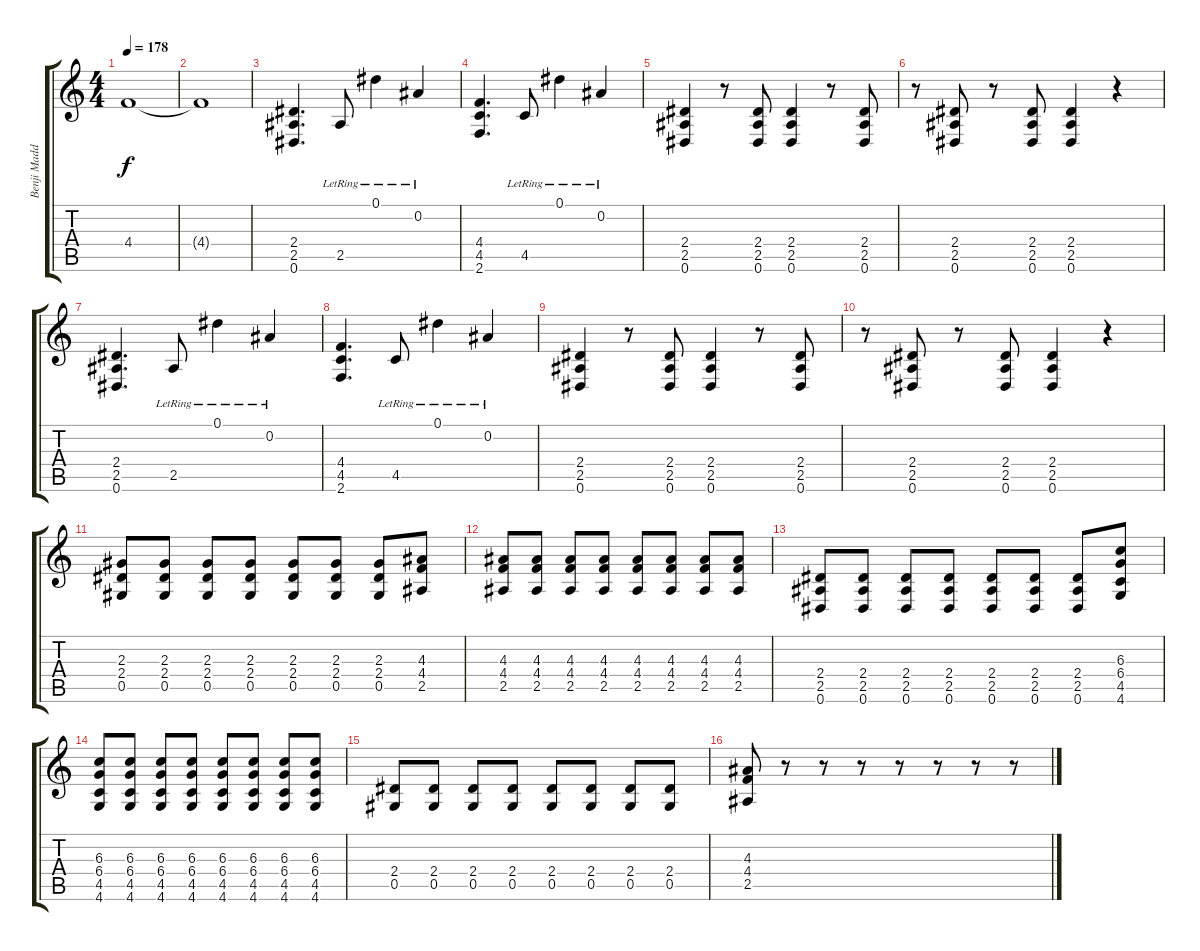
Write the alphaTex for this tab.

\track ("Benji Madden" "Benji Madd") {instrument distortionguitar}
\staff {score tabs}
\tuning (Eb4 Bb3 Gb3 Db3 Ab2 Eb2) {hide}
\ts (4 4)
\tempo 178
\clef g2
\ks c
4.4.1{dy f} |
4.4{t}.1 |
(2.4 2.5 0.6).4{d} 2.5{lr}.8 0.1{lr}.4 0.2{lr}.4 |
(4.4 4.5 2.6).4{d} 4.5{lr}.8 0.1{lr}.4 0.2{lr}.4 |
(2.4 2.5 0.6).4 r.8 (2.4 2.5 0.6).8 (2.4 2.5 0.6).4 r.8 (2.4 2.5 0.6).8 |
r.8 (2.4 2.5 0.6).8 r.8 (2.4 2.5 0.6).8 (2.4 2.5 0.6).4 r.4 |
(2.4 2.5 0.6).4{d} 2.5{lr}.8 0.1{lr}.4 0.2{lr}.4 |
(4.4 4.5 2.6).4{d} 4.5{lr}.8 0.1{lr}.4 0.2{lr}.4 |
(2.4 2.5 0.6).4 r.8 (2.4 2.5 0.6).8 (2.4 2.5 0.6).4 r.8 (2.4 2.5 0.6).8 |
r.8 (2.4 2.5 0.6).8 r.8 (2.4 2.5 0.6).8 (2.4 2.5 0.6).4 r.4 |
(2.3 2.4 0.5).8 (2.3 2.4 0.5).8 (2.3 2.4 0.5).8 (2.3 2.4 0.5).8 (2.3 2.4 0.5).8 (2.3 2.4 0.5).8 (2.3 2.4 0.5).8 (4.3 4.4 2.5).8 |
(4.3 4.4 2.5).8 (4.3 4.4 2.5).8 (4.3 4.4 2.5).8 (4.3 4.4 2.5).8 (4.3 4.4 2.5).8 (4.3 4.4 2.5).8 (4.3 4.4 2.5).8 (4.3 4.4 2.5).8 |
(2.4 2.5 0.6).8 (2.4 2.5 0.6).8 (2.4 2.5 0.6).8 (2.4 2.5 0.6).8 (2.4 2.5 0.6).8 (2.4 2.5 0.6).8 (2.4 2.5 0.6).8 (6.3 6.4 4.5 4.6).8 |
(6.3 6.4 4.5 4.6).8 (6.3 6.4 4.5 4.6).8 (6.3 6.4 4.5 4.6).8 (6.3 6.4 4.5 4.6).8 (6.3 6.4 4.5 4.6).8 (6.3 6.4 4.5 4.6).8 (6.3 6.4 4.5 4.6).8 (6.3 6.4 4.5 4.6).8 |
(2.4 0.5).8 (2.4 0.5).8 (2.4 0.5).8 (2.4 0.5).8 (2.4 0.5).8 (2.4 0.5).8 (2.4 0.5).8 (2.4 0.5).8 |
(4.3 4.4 2.5).8 r.8 r.8 r.8 r.8 r.8 r.8 r.8
